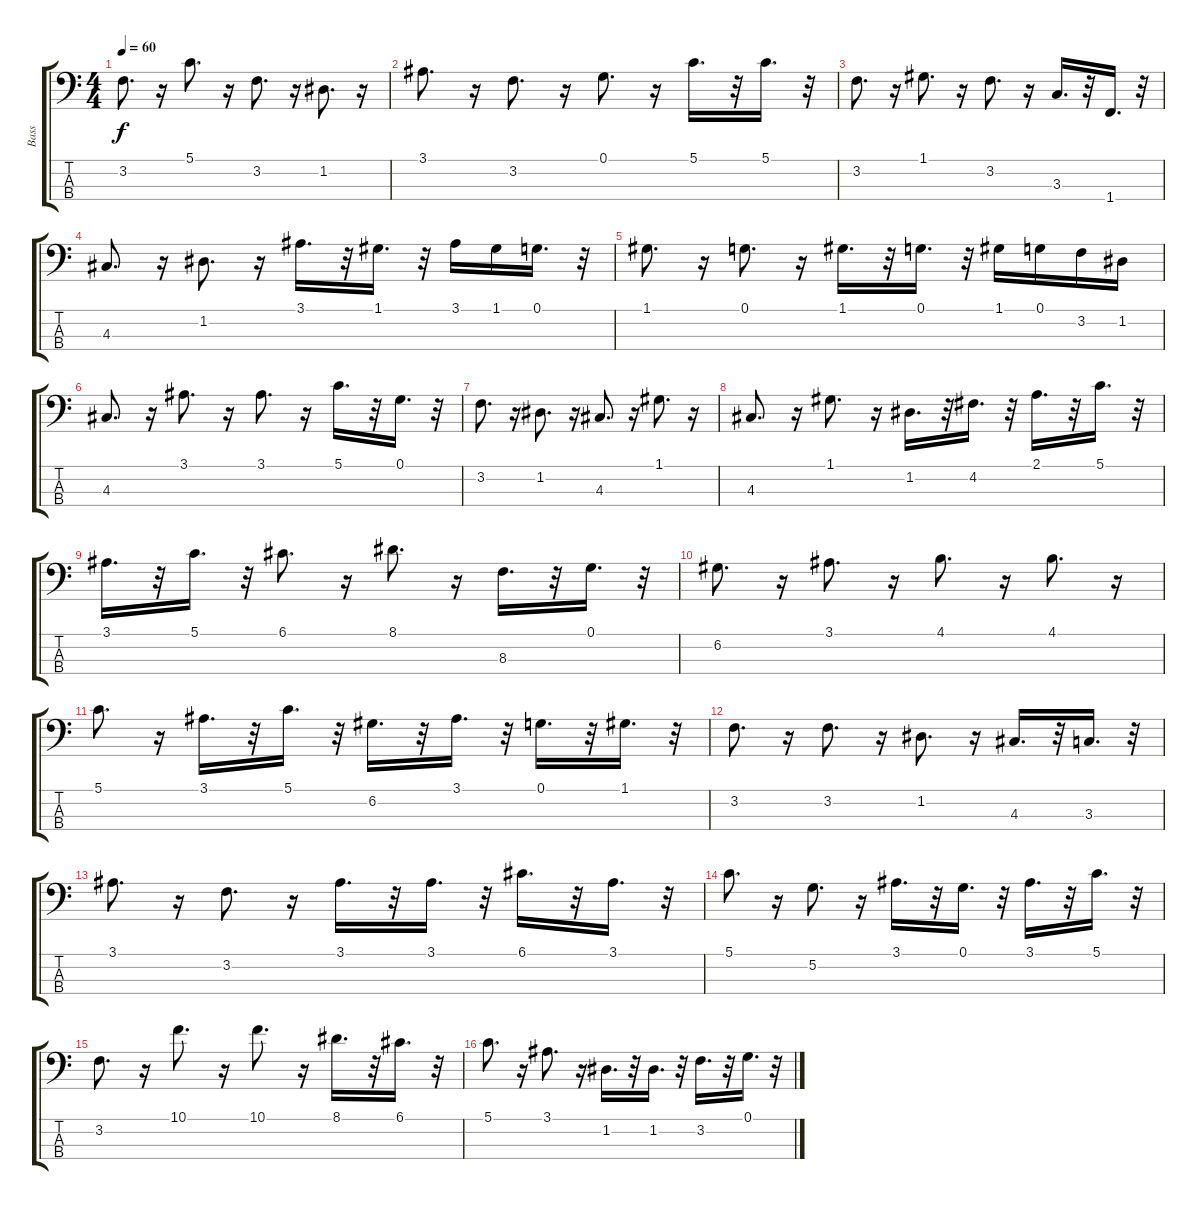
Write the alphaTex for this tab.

\track ("Bass" "Bass") {instrument acousticbass}
\staff {score tabs}
\tuning (G2 D2 A1 E1) {hide}
\ts (4 4)
\tempo 60
\clef f4
\ks c
3.2.8{d dy f} r.16 5.1.8{d} r.16 3.2.8{d} r.16 1.2.8{d} r.16 |
3.1.8{d} r.16 3.2.8{d} r.16 0.1.8{d} r.16 5.1.16{d} r.32 5.1.16{d} r.32 |
3.2.8{d} r.16 1.1.8{d} r.16 3.2.8{d} r.16 3.3.16{d} r.32 1.4.16{d} r.32 |
4.3.8{d} r.16 1.2.8{d} r.16 3.1.16{d} r.32 1.1.16{d} r.32 3.1.16 1.1.16 0.1.16{d} r.32 |
1.1.8{d} r.16 0.1.8{d} r.16 1.1.16{d} r.32 0.1.16{d} r.32 1.1.16 0.1.16 3.2.16 1.2.16 |
4.3.8{d} r.16 3.1.8{d} r.16 3.1.8{d} r.16 5.1.16{d} r.32 0.1.16{d} r.32 |
3.2.8{d} r.16 1.2.8{d} r.16 4.3.8{d} r.16 1.1.8{d} r.16 |
4.3.8{d} r.16 1.1.8{d} r.16 1.2.16{d} r.32 4.2.16{d} r.32 2.1.16{d} r.32 5.1.16{d} r.32 |
3.1.16{d} r.32 5.1.16{d} r.32 6.1.8{d} r.16 8.1.8{d} r.16 8.3.16{d} r.32 0.1.16{d} r.32 |
6.2.8{d} r.16 3.1.8{d} r.16 4.1.8{d} r.16 4.1.8{d} r.16 |
5.1.8{d} r.16 3.1.16{d} r.32 5.1.16{d} r.32 6.2.16{d} r.32 3.1.16{d} r.32 0.1.16{d} r.32 1.1.16{d} r.32 |
3.2.8{d} r.16 3.2.8{d} r.16 1.2.8{d} r.16 4.3.16{d} r.32 3.3.16{d} r.32 |
3.1.8{d} r.16 3.2.8{d} r.16 3.1.16{d} r.32 3.1.16{d} r.32 6.1.16{d} r.32 3.1.16{d} r.32 |
5.1.8{d} r.16 5.2.8{d} r.16 3.1.16{d} r.32 0.1.16{d} r.32 3.1.16{d} r.32 5.1.16{d} r.32 |
3.2.8{d} r.16 10.1.8{d} r.16 10.1.8{d} r.16 8.1.16{d} r.32 6.1.16{d} r.32 |
5.1.8{d} r.16 3.1.8{d} r.16 1.2.16{d} r.32 1.2.16{d} r.32 3.2.16{d} r.32 0.1.16{d} r.32
